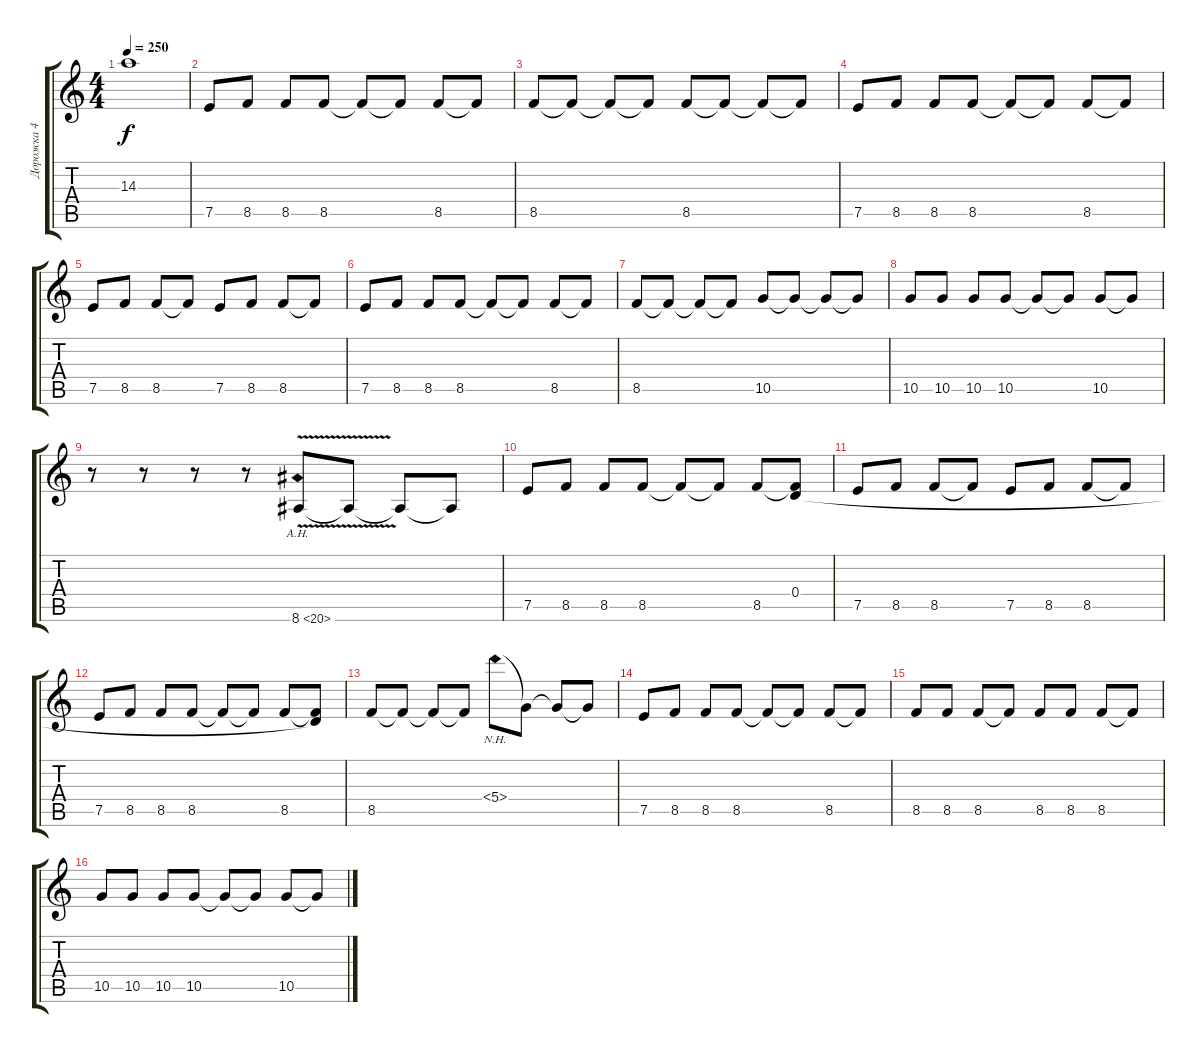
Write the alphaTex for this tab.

\track ("Дорожка 4" "Дорожка 4") {instrument distortionguitar}
\staff {score tabs}
\tuning (E4 B3 G3 D3 A2 D2) {hide}
\ts (4 4)
\tempo 250
\clef g2
\ks c
14.3{t}.1{dy f} |
7.5.8 8.5.8 8.5.8 8.5.8 8.5{t}.8 8.5{t}.8 8.5.8 8.5{t}.8 |
8.5.8 8.5{t}.8 8.5{t}.8 8.5{t}.8 8.5.8 8.5{t}.8 8.5{t}.8 8.5{t}.8 |
7.5.8 8.5.8 8.5.8 8.5.8 8.5{t}.8 8.5{t}.8 8.5.8 8.5{t}.8 |
7.5.8 8.5.8 8.5.8 8.5{t}.8 7.5.8 8.5.8 8.5.8 8.5{t}.8 |
7.5.8 8.5.8 8.5.8 8.5.8 8.5{t}.8 8.5{t}.8 8.5.8 8.5{t}.8 |
8.5.8 8.5{t}.8 8.5{t}.8 8.5{t}.8 10.5.8 10.5{t}.8 10.5{t}.8 10.5{t}.8 |
10.5.8 10.5.8 10.5.8 10.5.8 10.5{t}.8 10.5{t}.8 10.5.8 10.5{t}.8 |
r.8 r.8{instrument distortionguitar} r.8 r.8 8.6{ah 12 v}.8{instrument guitarfretnoise} 8.6{t}.8 8.6{t}.8 8.6{t}.8 |
7.5.8{instrument distortionguitar} 8.5.8 8.5.8 8.5.8 8.5{t}.8 8.5{t}.8 8.5.8 (0.4 8.5{t}).8 |
7.5.8 8.5.8 8.5.8 8.5{t}.8 7.5.8 8.5.8 8.5.8 8.5{t}.8 |
7.5.8 8.5.8 8.5.8 8.5.8 8.5{t}.8 8.5{t}.8 8.5.8 (0.4{t} 8.5{t}).8 |
8.5.8 8.5{t}.8 8.5{t}.8 8.5{t}.8 5.4{nh}.8 5.4{t}.8 5.4{t}.8 5.4{t}.8 |
7.5.8{instrument distortionguitar} 8.5.8 8.5.8 8.5.8 8.5{t}.8 8.5{t}.8 8.5.8 8.5{t}.8 |
8.5.8 8.5.8 8.5.8 8.5{t}.8 8.5.8 8.5.8 8.5.8 8.5{t}.8 |
10.5.8 10.5.8 10.5.8 10.5.8 10.5{t}.8 10.5{t}.8 10.5.8 10.5{t}.8
